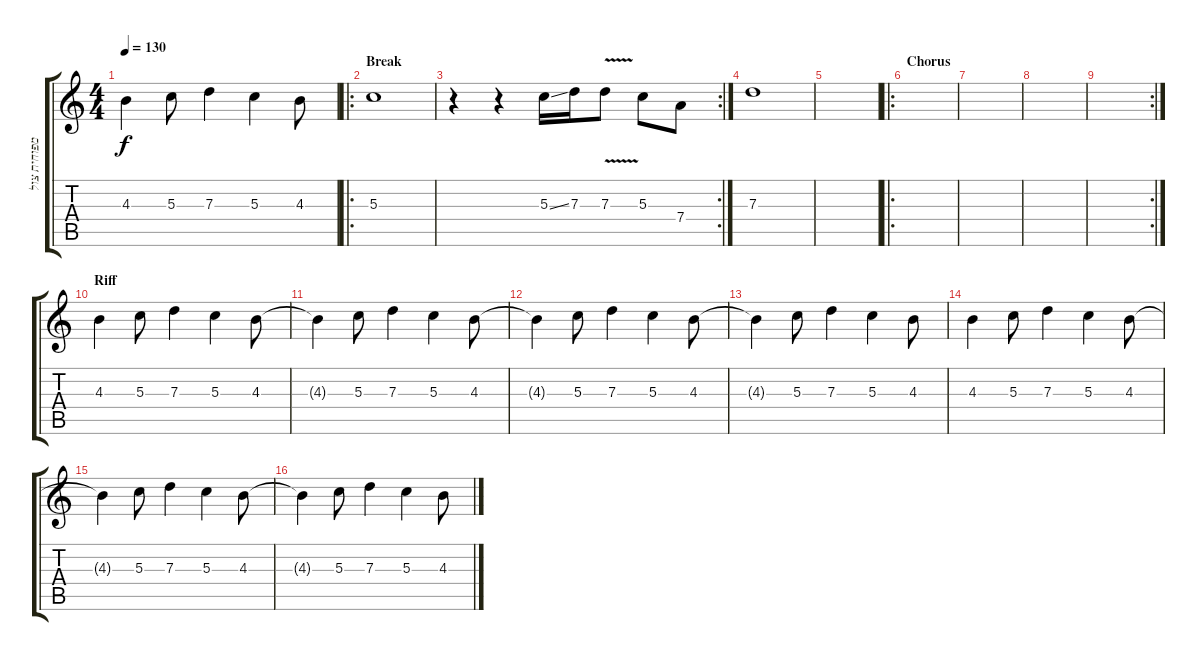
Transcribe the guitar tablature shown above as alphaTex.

\track ("מפוחית צולעת (Normal guitar tune)" "מפוחית צול") {instrument harmonica}
\staff {score tabs}
\tuning (E5 B4 G4 D4 A3 E3) {hide}
\ts (4 4)
\tempo 130
\clef g2
\ks c
4.3{t}.4{dy f} 5.3.8 7.3.4 5.3.4 4.3.8 |
\ro
\section ("" "Break")
5.3.1 |
\rc 2
r.4 r.4 5.3{ss}.16 7.3.16 7.3{v}.8 5.3.8 7.4.8 |
7.3.1 |
|
\ro
\section ("" "Chorus")
|
|
|
\rc 2
|
\section ("" "Riff")
4.3.4 5.3.8 7.3.4 5.3.4 4.3.8 |
4.3{t}.4 5.3.8 7.3.4 5.3.4 4.3.8 |
4.3{t}.4 5.3.8 7.3.4 5.3.4 4.3.8 |
4.3{t}.4 5.3.8 7.3.4 5.3.4 4.3.8 |
4.3.4 5.3.8 7.3.4 5.3.4 4.3.8 |
4.3{t}.4 5.3.8 7.3.4 5.3.4 4.3.8 |
4.3{t}.4 5.3.8 7.3.4 5.3.4 4.3.8
